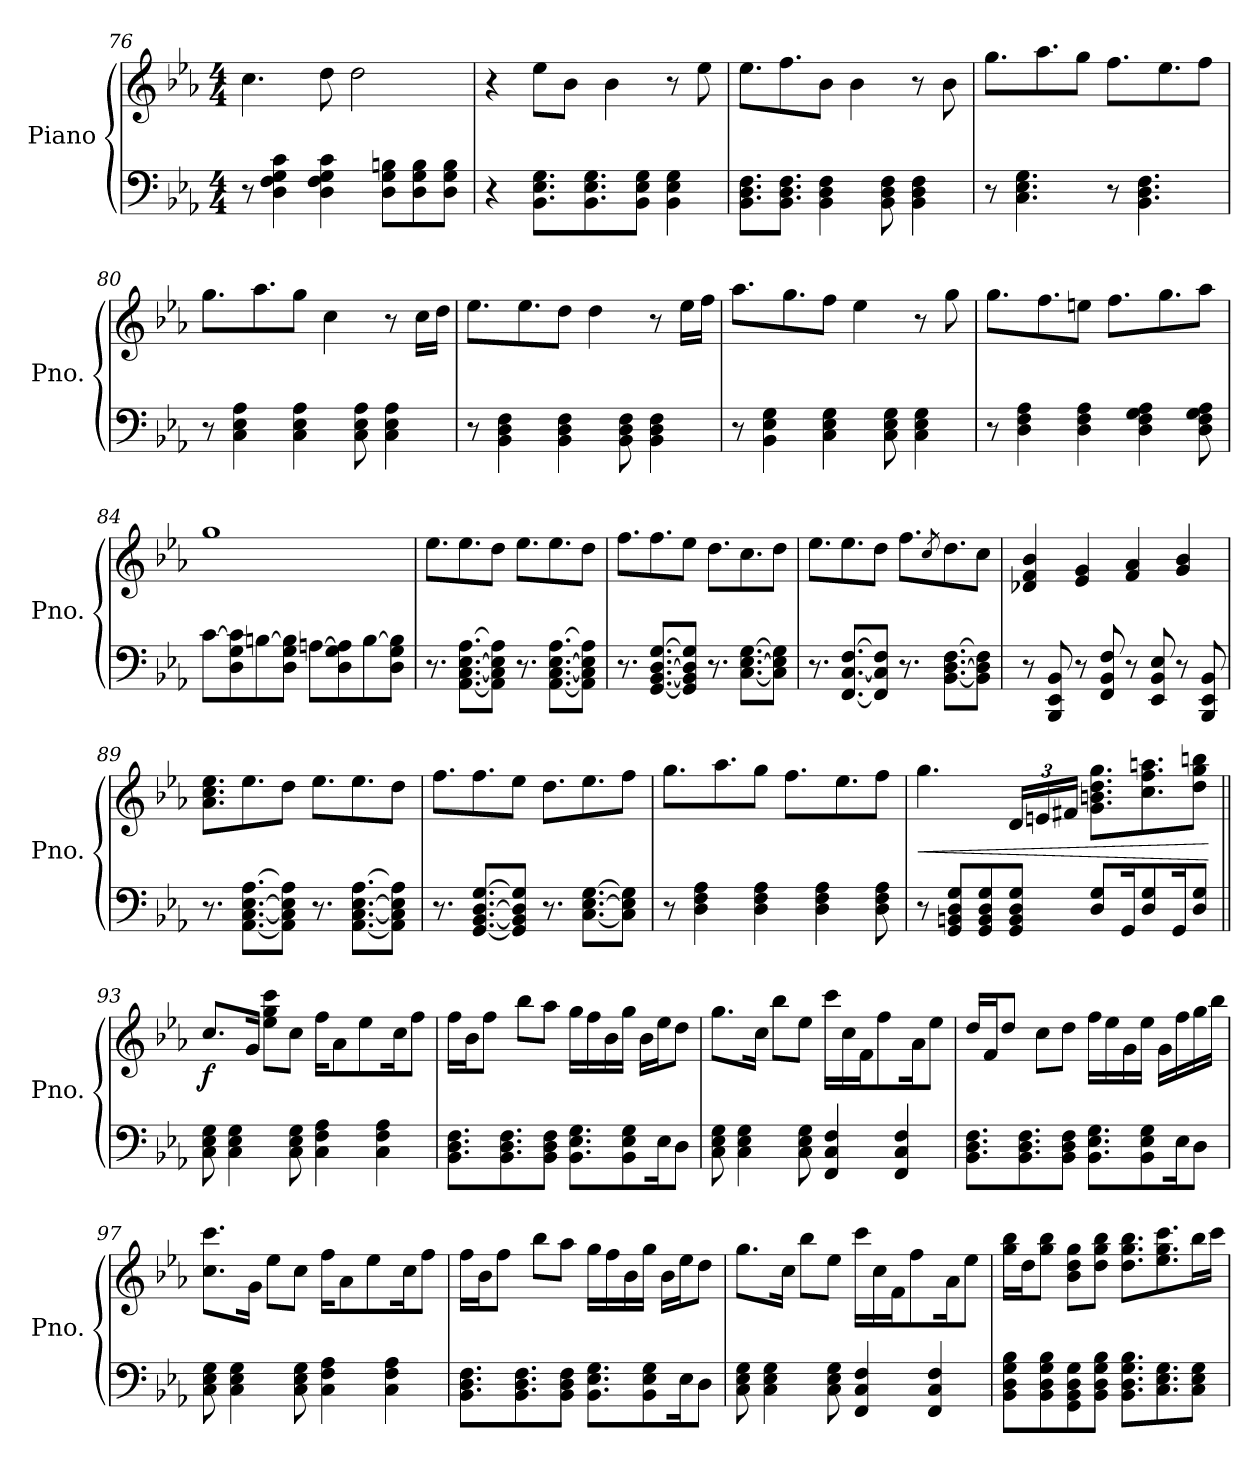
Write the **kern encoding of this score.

**kern	**kern	**dynam
*part1	*part1	*part1
*staff2	*staff1	*staff1/2
*I"Piano	*	*
*I'Pno.	*	*
*clefF4	*clefG2	*
*k[b-e-a-]	*k[b-e-a-]	*
*M4/4	*M4/4	*
=76	=76	=76
8r	4.cc\	.
4D\ 4F\ 4G\ 4c\	.	.
4D\ 4F\ 4G\ 4c\	8dd\	.
.	2dd\	.
8D\ 8G\ 8Bn\L	.	.
8D\ 8G\ 8B\	.	.
8D\ 8G\ 8B\J	.	.
!!LO:LB:g=z
=77	=77	=77
4r	4r	.
8.BB-\ 8.E-\ 8.G\L	8ee-\L	.
.	8b-\J	.
8.BB-\ 8.E-\ 8.G\	.	.
.	4b-\	.
8BB-\ 8E-\ 8G\J	.	.
4BB-\ 4E-\ 4G\	8r	.
.	8ee-\	.
=78	=78	=78
8.BB-\ 8.D\ 8.F\L	8.ee-\L	.
8.BB-\ 8.D\ 8.F\J	8.ff\	.
4BB-\ 4D\ 4F\	8b-\J	.
.	4b-\	.
8BB-\ 8D\ 8F\	.	.
4BB-\ 4D\ 4F\	8r	.
.	8b-\	.
=79	=79	=79
8r	8.gg\L	.
4.C\ 4.E-\ 4.G\	.	.
.	8.aa-\	.
.	8gg\J	.
8r	8.ff\L	.
4.BB-\ 4.D\ 4.F\	.	.
.	8.ee-\	.
.	8ff\J	.
=80	=80	=80
8r	8.gg\L	.
4C\ 4E-\ 4A-\	.	.
.	8.aa-\	.
4C\ 4E-\ 4A-\	8gg\J	.
.	4cc\	.
8C\ 8E-\ 8A-\	.	.
4C\ 4E-\ 4A-\	8r	.
.	16cc\LL	.
.	16dd\JJ	.
!!LO:LB:g=z
=81	=81	=81
8r	8.ee-\L	.
4BB-\ 4D\ 4F\	.	.
.	8.ee-\	.
4BB-\ 4D\ 4F\	8dd\J	.
.	4dd\	.
8BB-\ 8D\ 8F\	.	.
4BB-\ 4D\ 4F\	8r	.
.	16ee-\LL	.
.	16ff\JJ	.
=82	=82	=82
8r	8.aa-\L	.
4BB-\ 4E-\ 4G\	.	.
.	8.gg\	.
4C\ 4E-\ 4G\	8ff\J	.
.	4ee-\	.
8C\ 8E-\ 8G\	.	.
4C\ 4E-\ 4G\	8r	.
.	8gg\	.
=83	=83	=83
8r	8.gg\L	.
4D\ 4F\ 4A-\	.	.
.	8.ff\	.
4D\ 4F\ 4A-\	8een\J	.
.	8.ff\L	.
4D\ 4F\ 4G\ 4A-\	.	.
.	8.gg\	.
8D\ 8F\ 8G\ 8A-\	8aa-\J	.
=84	=84	=84
[8c\L	1gg	.
8D\ 8G\ 8c\]	.	.
[8Bn\	.	.
8D\ 8G\ 8B\]J	.	.
[8An\L	.	.
8D\ 8G\ 8A\]	.	.
[8B\	.	.
8D\ 8G\ 8B\]J	.	.
!!LO:LB:g=z
=85	=85	=85
8.r	8.ee-\L	.
[8.AA-\ [8.C\ [8.E-\ [8.A-\L	8.ee-\	.
8AA-\] 8C\] 8E-\] 8A-\]J	8dd\J	.
8.r	8.ee-\L	.
[8.AA-\ [8.C\ [8.E-\ [8.A-\L	8.ee-\	.
8AA-\] 8C\] 8E-\] 8A-\]J	8dd\J	.
=86	=86	=86
8.r	8.ff\L	.
[8.GG/ [8.BB-/ [8.D/ [8.G/L	8.ff\	.
8GG/] 8BB-/] 8D/] 8G/]J	8ee-\J	.
8.r	8.dd\L	.
[8.C\ [8.E-\ [8.G\L	8.cc\	.
8C\] 8E-\] 8G\]J	8dd\J	.
=87	=87	=87
8.r	8.ee-\L	.
[8.FF/ [8.C/ [8.F/L	8.ee-\	.
8FF/] 8C/] 8F/]J	8dd\J	.
8.r	8.ff\L	.
.	8qcc/	.
[8.BB-\ [8.D\ [8.F\L	8.dd\	.
8BB-\] 8D\] 8F\]J	8cc\J	.
=88	=88	=88
8r	4d-X/ 4f/ 4b-/	.
8BBB-/ 8EE-/ 8BB-/	.	.
8r	4e-/ 4g/	.
8FF/ 8BB-/ 8F/	.	.
8r	4f/ 4a-/	.
8EE-/ 8BB-/ 8E-/	.	.
8r	4g/ 4b-/	.
8BBB-/ 8EE-/ 8BB-/	.	.
!!LO:LB:g=z
=89	=89	=89
8.r	8.a-\ 8.cc\ 8.ee-\L	.
[8.AA-\ [8.C\ [8.E-\ [8.A-\L	8.ee-\	.
8AA-\] 8C\] 8E-\] 8A-\]J	8dd\J	.
8.r	8.ee-\L	.
[8.AA-\ [8.C\ [8.E-\ [8.A-\L	8.ee-\	.
8AA-\] 8C\] 8E-\] 8A-\]J	8dd\J	.
=90	=90	=90
8.r	8.ff\L	.
[8.GG/ [8.BB-/ [8.D/ [8.G/L	8.ff\	.
8GG/] 8BB-/] 8D/] 8G/]J	8ee-\J	.
8.r	8.dd\L	.
[8.C\ [8.E-\ [8.G\L	8.ee-\	.
8C\] 8E-\] 8G\]J	8ff\J	.
=91	=91	=91
8r	8.gg\L	.
4D\ 4F\ 4A-\	.	.
.	8.aa-\	.
4D\ 4F\ 4A-\	8gg\J	.
.	8.ff\L	.
4D\ 4F\ 4A-\	.	.
.	8.ee-\	.
8D\ 8F\ 8A-\	8ff\J	.
=92	=92	=92
!	!	!LO:HP:b
8r	4.gg\	<
8GG/ 8BBn/ 8D/ 8G/L	.	.
8GG/ 8BB/ 8D/ 8G/	.	.
*	*Xbrackettup	*
8GG/ 8BB/ 8D/ 8G/J	24d/LL	.
.	24en/	.
.	24f#X/JJ	.
8D/ 8G/L	8.g\ 8.bn\ 8.dd\ 8.gg\L	.
16GG/K	.	.
8D/ 8G/	8.cc\ 8.ff\ 8.aan\	.
16GG/K	.	.
8D/ 8G/J	8dd\ 8gg\ 8bbn\J	.
.	.	[
!!LO:LB:g=z
=93||	=93||	=93||
!	!	!LO:DY:b
8C\ 8E-\ 8G\	8.cc/L	f
4C\ 4E-\ 4G\	.	.
.	16g!/Jk	.
.	8ee-\ 8gg!\ 8ccc!\L	.
8C\ 8E-\ 8G\	8cc!\J	.
4C\ 4F\ 4A-\	16ff\KL	.
.	8a-!\	.
.	8ee-\	.
4C\ 4F\ 4A-\	.	.
.	16cc!\K	.
.	8ff\J	.
=94	=94	=94
8.BB-\ 8.D\ 8.F\L	16ff\LL	.
.	16b-!\J	.
.	8ff\J	.
8.BB-\ 8.D\ 8.F\	.	.
.	8bb-\L	.
8BB-\ 8D\ 8F\J	8aa-\J	.
8.BB-\ 8.E-\ 8.G\L	16gg\LL	.
.	16ff\	.
.	16b-!\	.
8BB-\ 8E-\ 8G\	16gg\JJ	.
.	16b-!\LL	.
16E-\K	16ee-!\J	.
8D\J	8dd!\J	.
=95	=95	=95
8C\ 8E-\ 8G\	8.gg\L	.
4C\ 4E-\ 4G\	.	.
.	16cc!\Jk	.
.	8bb-\L	.
8C\ 8E-\ 8G\	8ee-!\J	.
4FF/ 4C/ 4F/	16ccc\LL	.
.	16cc!\	.
.	16f!\J	.
.	8ff\	.
4FF/ 4C/ 4F/	.	.
.	16a-!\K	.
.	8ee-\J	.
!!LO:PB:g=z
=96	=96	=96
8.BB-\ 8.D\ 8.F\L	16dd/LL	.
.	16f!/J	.
.	8dd/J	.
8.BB-\ 8.D\ 8.F\	.	.
.	8cc\L	.
8BB-\ 8D\ 8F\J	8dd\J	.
8.BB-\ 8.E-\ 8.G\L	16ff\LL	.
.	16ee-\	.
.	16g!\	.
8BB-\ 8E-\ 8G\	16ee-\JJ	.
.	16g!\LL	.
16E-\K	16ff!\	.
8D\J	16gg!\	.
.	16bb-!\JJ	.
=97	=97	=97
8C\ 8E-\ 8G\	8.cc\ 8.ccc!\L	.
4C\ 4E-\ 4G\	.	.
.	16g!\Jk	.
.	8ee-\L	.
8C\ 8E-\ 8G\	8cc!\J	.
4C\ 4F\ 4A-\	16ff\KL	.
.	8a-!\	.
.	8ee-\	.
4C\ 4F\ 4A-\	.	.
.	16cc!\K	.
.	8ff\J	.
=98	=98	=98
8.BB-\ 8.D\ 8.F\L	16ff\LL	.
.	16b-!\J	.
.	8ff\J	.
8.BB-\ 8.D\ 8.F\	.	.
.	8bb-\L	.
8BB-\ 8D\ 8F\J	8aa-!\J	.
8.BB-\ 8.E-\ 8.G\L	16gg\LL	.
.	16ff\	.
.	16b-!\	.
8BB-\ 8E-\ 8G\	16gg\JJ	.
.	16b-!\LL	.
16E-\K	16ee-!\J	.
8D\J	8dd!\J	.
!!LO:LB:g=z
=99	=99	=99
8C\ 8E-\ 8G\	8.gg\L	.
4C\ 4E-\ 4G\	.	.
.	16cc!\Jk	.
.	8bb-\L	.
8C\ 8E-\ 8G\	8ee-!\J	.
4FF/ 4C/ 4F/	16ccc\LL	.
.	16cc!\	.
.	16f!\J	.
.	8ff\	.
4FF/ 4C/ 4F/	.	.
.	16a-!\K	.
.	8ee-\J	.
=100	=100	=100
8BB-\ 8D\ 8G\ 8B-\L	16gg\ 16bb-\LL	.
.	16dd!\J	.
8BB-\ 8D\ 8G\ 8B-\	8gg\ 8bb-\J	.
8GG\ 8BB-\ 8D\ 8G\	8b-\ 8dd\ 8gg\L	.
8BB-\ 8D\ 8G\ 8B-\J	8dd\ 8gg\ 8bb-\J	.
8.BB-\ 8.D\ 8.G\ 8.B-\L	8.dd\ 8.gg\ 8.bb-\L	.
8.C\ 8.E-\ 8.G\	8.ee-\ 8.gg\ 8.ccc\	.
8C\ 8E-\ 8G\J	16bb-!\L	.
.	16ccc!\JJ	.
=	=	=
*-	*-	*-
